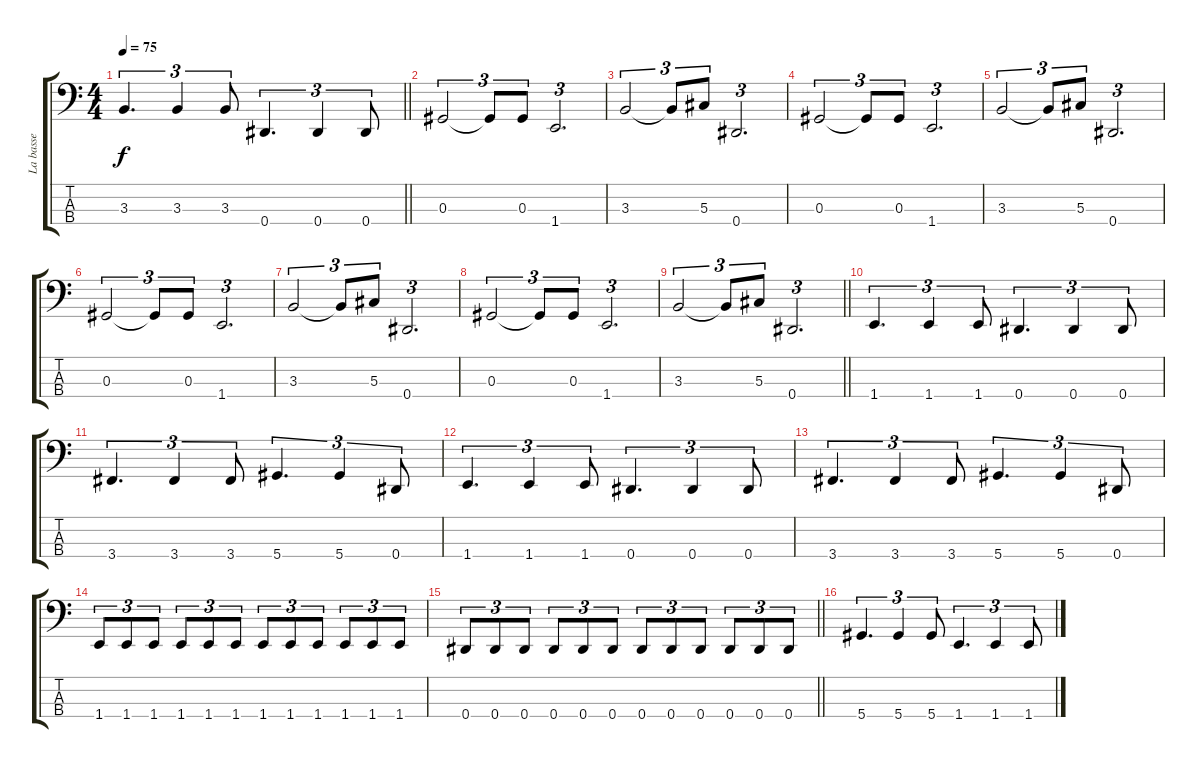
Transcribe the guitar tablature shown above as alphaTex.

\track ("La basse " "La basse ") {instrument electricbassfinger}
\staff {score tabs}
\tuning (Gb2 Db2 Ab1 Eb1) {hide}
\ts (4 4)
\tempo 75
\clef f4
\barLineRight lightlight
\ks c
3.3.4{d tu (3 2) dy f} 3.3.4{tu (3 2)} 3.3.8{tu (3 2)} 0.4.4{d tu (3 2)} 0.4.4{tu (3 2)} 0.4.8{tu (3 2)} |
0.3.2{tu (3 2)} 0.3{t}.8{tu (3 2)} 0.3.8{tu (3 2)} 1.4.2{d tu (3 2)} |
3.3.2{tu (3 2)} 3.3{t}.8{tu (3 2)} 5.3.8{tu (3 2)} 0.4.2{d tu (3 2)} |
0.3.2{tu (3 2)} 0.3{t}.8{tu (3 2)} 0.3.8{tu (3 2)} 1.4.2{d tu (3 2)} |
3.3.2{tu (3 2)} 3.3{t}.8{tu (3 2)} 5.3.8{tu (3 2)} 0.4.2{d tu (3 2)} |
0.3.2{tu (3 2)} 0.3{t}.8{tu (3 2)} 0.3.8{tu (3 2)} 1.4.2{d tu (3 2)} |
3.3.2{tu (3 2)} 3.3{t}.8{tu (3 2)} 5.3.8{tu (3 2)} 0.4.2{d tu (3 2)} |
0.3.2{tu (3 2)} 0.3{t}.8{tu (3 2)} 0.3.8{tu (3 2)} 1.4.2{d tu (3 2)} |
\barLineRight lightlight
3.3.2{tu (3 2)} 3.3{t}.8{tu (3 2)} 5.3.8{tu (3 2)} 0.4.2{d tu (3 2)} |
1.4.4{d tu (3 2)} 1.4.4{tu (3 2)} 1.4.8{tu (3 2)} 0.4.4{d tu (3 2)} 0.4.4{tu (3 2)} 0.4.8{tu (3 2)} |
3.4.4{d tu (3 2)} 3.4.4{tu (3 2)} 3.4.8{tu (3 2)} 5.4.4{d tu (3 2)} 5.4.4{tu (3 2)} 0.4.8{tu (3 2)} |
1.4.4{d tu (3 2)} 1.4.4{tu (3 2)} 1.4.8{tu (3 2)} 0.4.4{d tu (3 2)} 0.4.4{tu (3 2)} 0.4.8{tu (3 2)} |
3.4.4{d tu (3 2)} 3.4.4{tu (3 2)} 3.4.8{tu (3 2)} 5.4.4{d tu (3 2)} 5.4.4{tu (3 2)} 0.4.8{tu (3 2)} |
1.4.8{tu (3 2)} 1.4.8{tu (3 2)} 1.4.8{tu (3 2)} 1.4.8{tu (3 2)} 1.4.8{tu (3 2)} 1.4.8{tu (3 2)} 1.4.8{tu (3 2)} 1.4.8{tu (3 2)} 1.4.8{tu (3 2)} 1.4.8{tu (3 2)} 1.4.8{tu (3 2)} 1.4.8{tu (3 2)} |
\barLineRight lightlight
0.4.8{tu (3 2)} 0.4.8{tu (3 2)} 0.4.8{tu (3 2)} 0.4.8{tu (3 2)} 0.4.8{tu (3 2)} 0.4.8{tu (3 2)} 0.4.8{tu (3 2)} 0.4.8{tu (3 2)} 0.4.8{tu (3 2)} 0.4.8{tu (3 2)} 0.4.8{tu (3 2)} 0.4.8{tu (3 2)} |
5.4.4{d tu (3 2)} 5.4.4{tu (3 2)} 5.4.8{tu (3 2)} 1.4.4{d tu (3 2)} 1.4.4{tu (3 2)} 1.4.8{tu (3 2)}
